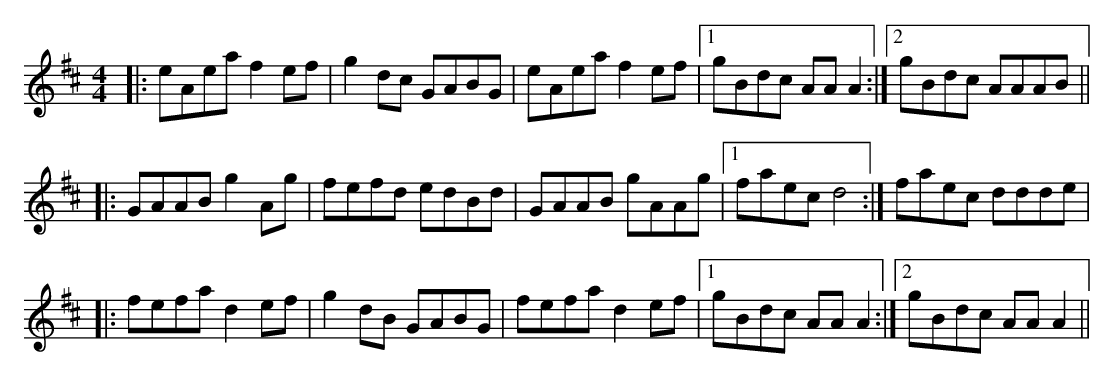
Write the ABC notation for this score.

X:1
M:4/4
K:D
|:eAea f2 ef|g2 dc GABG|eAea f2 ef|1 gBdc AA A2:|2 gBdc AAAB||
|:GAAB g2 Ag|fefd edBd|GAAB gAAg|1 faec d4:|faec ddde|
|:fefa d2 ef|g2 dB GABG|fefa d2 ef|1 gBdc AA A2:|2 gBdc AA A2||
